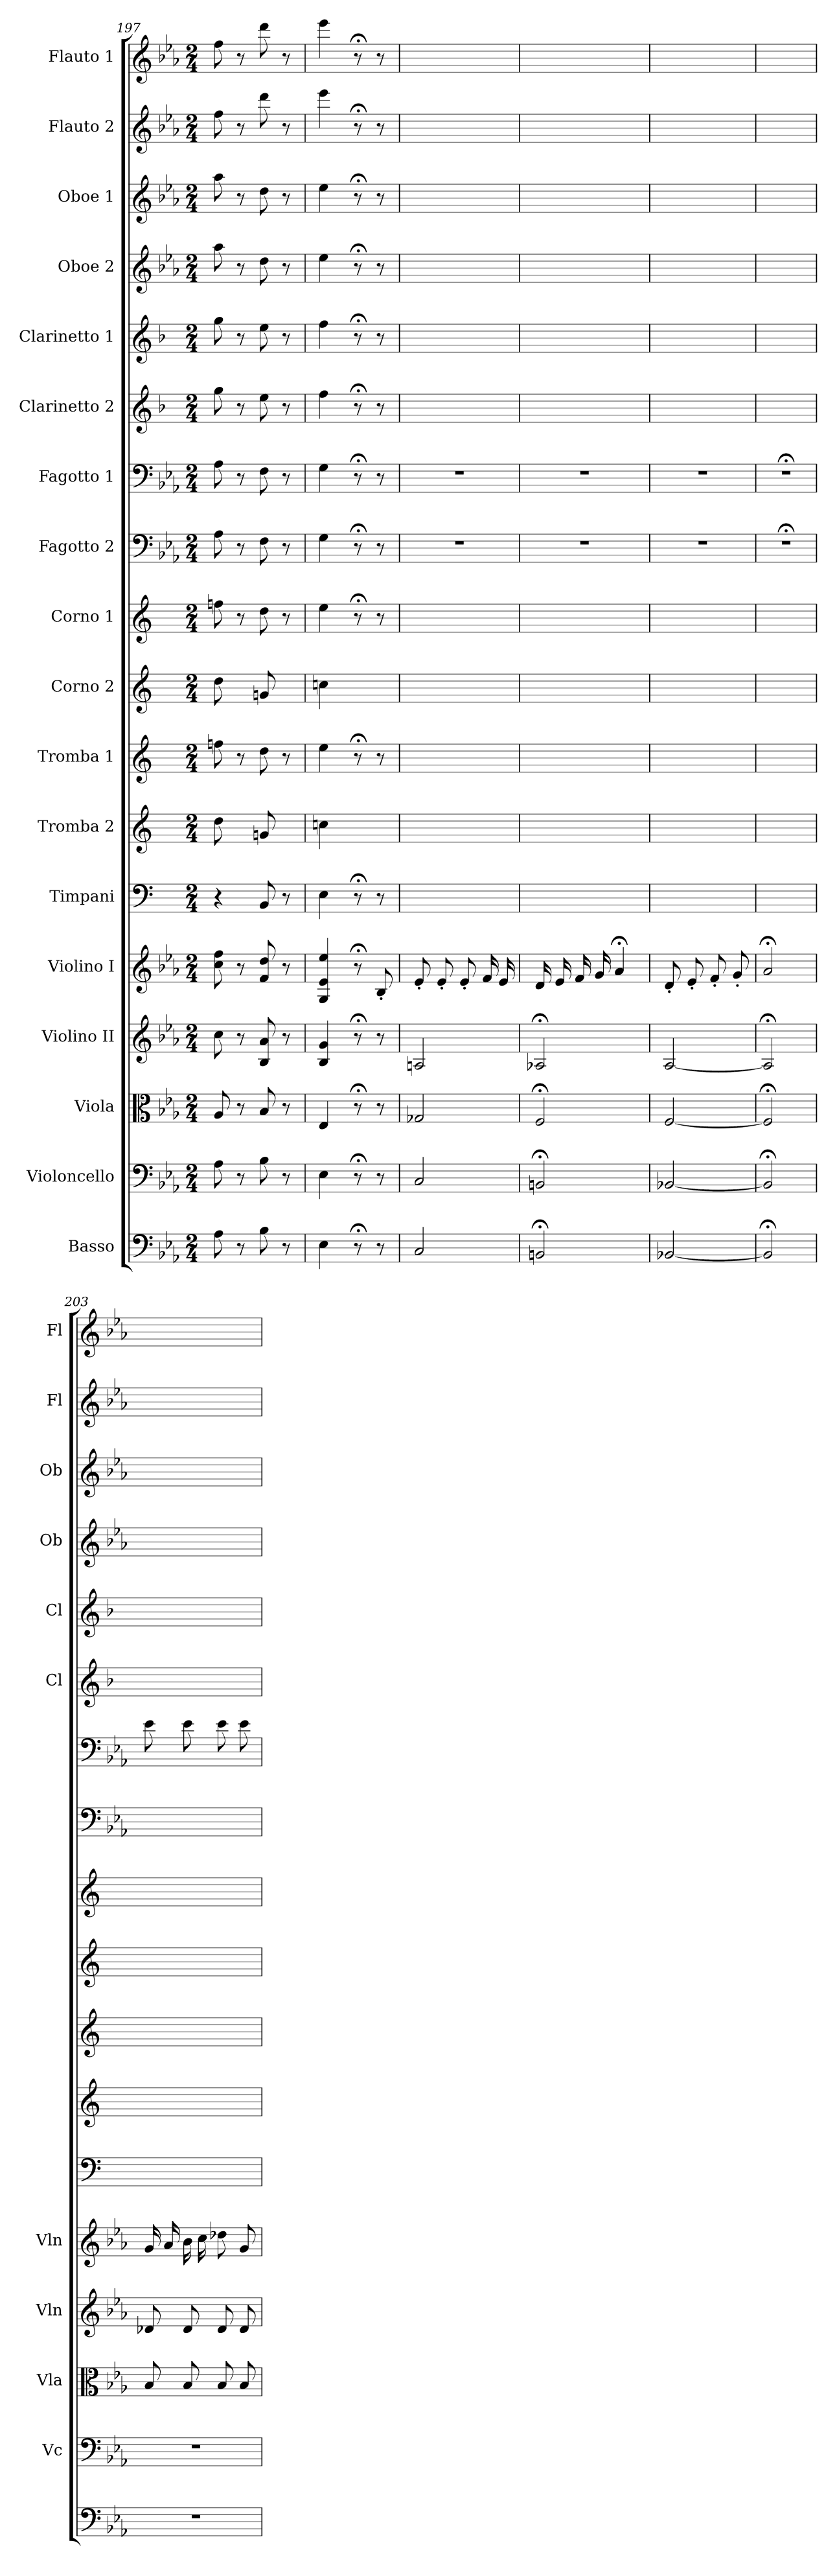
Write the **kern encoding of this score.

**kern	**kern	**kern	**kern	**kern	**kern	**kern	**kern	**kern	**kern	**kern	**kern	**kern	**kern	**kern	**kern	**kern	**kern
*part18	*part17	*part16	*part15	*part14	*part13	*part12	*part11	*part10	*part9	*part8	*part7	*part6	*part5	*part4	*part3	*part2	*part1
*staff18	*staff17	*staff16	*staff15	*staff14	*staff13	*staff12	*staff11	*staff10	*staff9	*staff8	*staff7	*staff6	*staff5	*staff4	*staff3	*staff2	*staff1
*I"Basso	*I"Violoncello	*I"Viola	*I"Violino II	*I"Violino I	*I"Timpani	*I"Tromba 2	*I"Tromba 1	*I"Corno 2	*I"Corno 1	*I"Fagotto 2	*I"Fagotto 1	*I"Clarinetto 2	*I"Clarinetto 1	*I"Oboe 2	*I"Oboe 1	*I"Flauto 2	*I"Flauto 1
*	*I'Vc	*I'Vla	*I'Vln	*I'Vln	*	*	*	*	*	*	*	*I'Cl	*I'Cl	*I'Ob	*I'Ob	*I'Fl	*I'Fl
*clefF4	*clefF4	*clefC3	*clefG2	*clefG2	*clefF4	*clefG2	*clefG2	*clefG2	*clefG2	*clefF4	*clefF4	*clefG2	*clefG2	*clefG2	*clefG2	*clefG2	*clefG2
*ITrd7c12	*	*	*	*	*	*ITrd-2c-3	*ITrd-2c-3	*ITrd5c9	*ITrd5c9	*	*	*ITrd1c2	*ITrd1c2	*	*	*	*
*k[b-e-a-]	*k[b-e-a-]	*k[b-e-a-]	*k[b-e-a-]	*k[b-e-a-]	*	*	*	*	*	*k[b-e-a-]	*k[b-e-a-]	*k[b-e-a-]	*k[b-e-a-]	*k[b-e-a-]	*k[b-e-a-]	*k[b-e-a-]	*k[b-e-a-]
*M2/4	*M2/4	*M2/4	*M2/4	*M2/4	*M2/4	*M2/4	*M2/4	*M2/4	*M2/4	*M2/4	*M2/4	*M2/4	*M2/4	*M2/4	*M2/4	*M2/4	*M2/4
=197	=197	=197	=197	=197	=197	=197	=197	=197	=197	=197	=197	=197	=197	=197	=197	=197	=197
8AA-	8A-	8A-	8cc	8cc 8ff	4r	8ff	8aa-X	8f	8a-X	8A-	8A-	8ff	8ff	8aa-	8aa-	8ff	8ff
8r	8r	8r	8r	8r	.	8ryy	8r	8ryy	8r	8r	8r	8r	8r	8r	8r	8r	8r
8BB-	8B-	8B-	8B- 8a-	8f 8dd	8BB	8b-X	8ff	8B-X	8f	8F	8F	8dd	8dd	8dd	8dd	8ddd	8ddd
8r	8r	8r	8r	8r	8r	8ryy	8r	8ryy	8r	8r	8r	8r	8r	8r	8r	8r	8r
=198	=198	=198	=198	=198	=198	=198	=198	=198	=198	=198	=198	=198	=198	=198	=198	=198	=198
4EE-	4E-	4E-	4B- 4g	4G 4e- 4ee-	4E	4ee-X	4gg	4e-X	4g	4G	4G	4ee-	4ee-	4ee-	4ee-	4eee-	4eee-
8r;<	8r;<	8r;<	8r;<	8r;<	8r;<	8ryy	8r;<	8ryy	8r;<	8r;<	8r;<	8r;<	8r;<	8r;<	8r;<	8r;<	8r;<
8r	8r	8r	8r	8B-'	8r	8ryy	8r	8ryy	8r	8r	8r	8r	8r	8r	8r	8r	8r
=199	=199	=199	=199	=199	=199	=199	=199	=199	=199	=199	=199	=199	=199	=199	=199	=199	=199
2CC	2C	2G-X	2An	8e-'	2ryy	2ryy	2ryy	2ryy	2ryy	2r	2r	2ryy	2ryy	2ryy	2ryy	2ryy	2ryy
.	.	.	.	8e-'	.	.	.	.	.	.	.	.	.	.	.	.	.
.	.	.	.	8e-'	.	.	.	.	.	.	.	.	.	.	.	.	.
.	.	.	.	16f	.	.	.	.	.	.	.	.	.	.	.	.	.
.	.	.	.	16e-	.	.	.	.	.	.	.	.	.	.	.	.	.
=200	=200	=200	=200	=200	=200	=200	=200	=200	=200	=200	=200	=200	=200	=200	=200	=200	=200
2BBBn;<	2BBn;<	2F;<	2A-X;<	16d	2ryy	2ryy	2ryy	2ryy	2ryy	2r	2r	2ryy	2ryy	2ryy	2ryy	2ryy	2ryy
.	.	.	.	16e-	.	.	.	.	.	.	.	.	.	.	.	.	.
.	.	.	.	16f	.	.	.	.	.	.	.	.	.	.	.	.	.
.	.	.	.	16g	.	.	.	.	.	.	.	.	.	.	.	.	.
.	.	.	.	4a-;<	.	.	.	.	.	.	.	.	.	.	.	.	.
=201	=201	=201	=201	=201	=201	=201	=201	=201	=201	=201	=201	=201	=201	=201	=201	=201	=201
[2BBB-X	[2BB-X	[2F	[2A-	8d'	2ryy	2ryy	2ryy	2ryy	2ryy	2r	2r	2ryy	2ryy	2ryy	2ryy	2ryy	2ryy
.	.	.	.	8e-'	.	.	.	.	.	.	.	.	.	.	.	.	.
.	.	.	.	8f'	.	.	.	.	.	.	.	.	.	.	.	.	.
.	.	.	.	8g'	.	.	.	.	.	.	.	.	.	.	.	.	.
=202	=202	=202	=202	=202	=202	=202	=202	=202	=202	=202	=202	=202	=202	=202	=202	=202	=202
2BBB-;<]	2BB-;<]	2F;<]	2A-;<]	2a-;<	2ryy	2ryy	2ryy	2ryy	2ryy	2r;<	2r;<	2ryy	2ryy	2ryy	2ryy	2ryy	2ryy
=203	=203	=203	=203	=203	=203	=203	=203	=203	=203	=203	=203	=203	=203	=203	=203	=203	=203
2r	2r	8B-	8d-X	16g	2ryy	2ryy	2ryy	2ryy	2ryy	2ryy	8e-	2ryy	2ryy	2ryy	2ryy	2ryy	2ryy
.	.	.	.	16a-	.	.	.	.	.	.	.	.	.	.	.	.	.
.	.	8B-	8d-	16b-	.	.	.	.	.	.	8e-	.	.	.	.	.	.
.	.	.	.	16cc	.	.	.	.	.	.	.	.	.	.	.	.	.
.	.	8B-	8d-	8dd-X	.	.	.	.	.	.	8e-	.	.	.	.	.	.
.	.	8B-	8d-	8g	.	.	.	.	.	.	8e-	.	.	.	.	.	.
=	=	=	=	=	=	=	=	=	=	=	=	=	=	=	=	=	=
*-	*-	*-	*-	*-	*-	*-	*-	*-	*-	*-	*-	*-	*-	*-	*-	*-	*-
